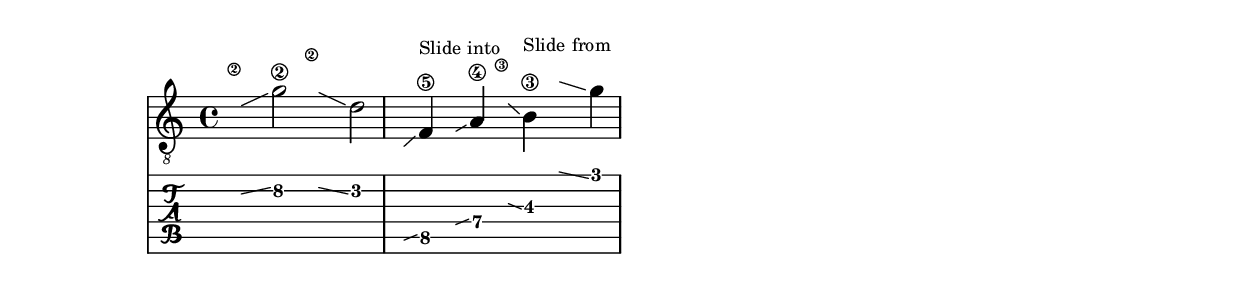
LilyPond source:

% Do not edit this file; it is automatically
% generated from Documentation/snippets/new
% This file is in the public domain.
%% Note: this file works from version 2.13.4
\version "2.13.29"

\header {
%% Translation of GIT committish: 0b55335aeca1de539bf1125b717e0c21bb6fa31b


  texidoces = "
A diferencia de los glissandos, los @q{slides} o ligaduras pueden
partir de un punto impreciso del mástil hasta un traste específico.
Una buena forma de hacerlo es añadir una nota de mordente antes de la
nota real, como se muestra en el ejemplo siguiente.

"

  doctitlees = "Ligaduras de guitarra"

  lsrtags = "fretted-strings"

  texidoc = "
Unlike glissandos, slides may go from an imprecise point of the
fretboard to a specific fret. A good way to do that is to add a grace
hidden note before the note which is actually played, as demonstrated
in the following example.
"
  doctitle = "Guitar slides"
} % begin verbatim


%% Hide fret number: useful to draw slide into/from a casual point of
%% the fretboard.
hideFretNumber = {
  \once \override TabNoteHead #'transparent = ##t
  \once \override NoteHead #'transparent = ##t
  \once \override Stem #'transparent = ##t
  \once \override NoteHead #'no-ledgers = ##t
  \once \override Glissando #'(bound-details left padding) = #0.3
}

music= \relative c' {
  \grace { \hideFretNumber d8\2 \glissando s2 } g2\2
  \grace { \hideFretNumber g8\2 \glissando s2 } d2 |

  \grace { \hideFretNumber c,8 \glissando s } f4\5^\markup \tiny { Slide into }
  \grace { \hideFretNumber f8 \glissando s } a4\4
  \grace { \hideFretNumber e'8\3 \glissando s } b4\3^\markup \tiny { Slide from }
  \grace { \hideFretNumber b'8 \glissando s2 } g4 |
}

\score {
  <<
    \new Staff {
      \clef "G_8"
      \music
    }
    \new TabStaff {
      \music
    }
  >>
}
